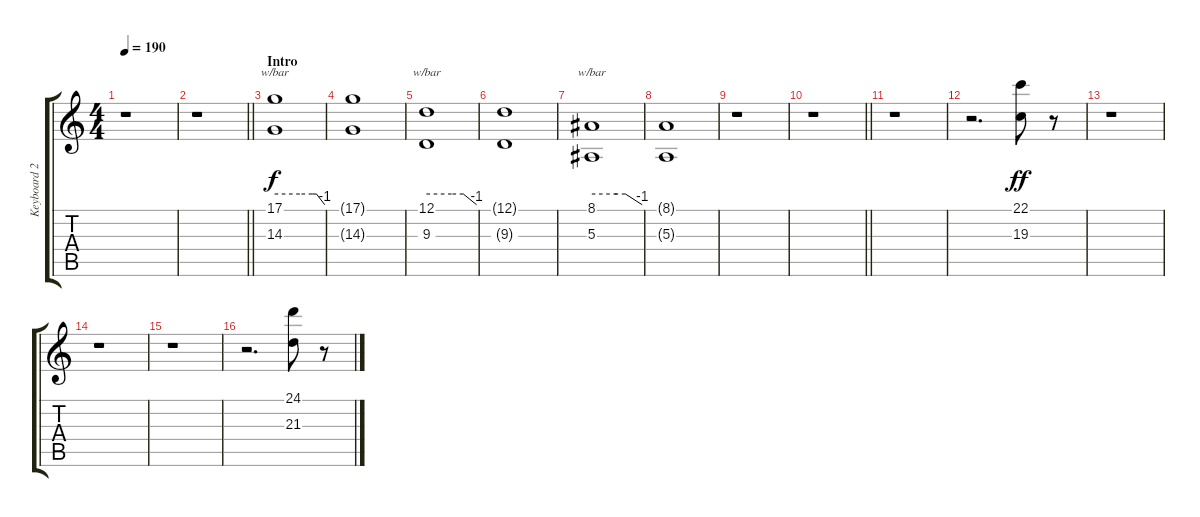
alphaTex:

\track ("Keyboard 2" "Keyboard 2") {instrument stringensemble1}
\staff {score tabs}
\tuning (D4 A3 F3 C3 G2 D2) {hide}
\ts (4 4)
\tempo 190
\clef g2
\ks c
r.1{dy f instrument stringensemble1} |
\barLineRight lightlight
r.1 |
\section ("" "Intro")
(17.1 14.3).1{tbe (custom default 0 0 30 0 45 0 50 0 60 -4)} |
(17.1{t} 14.3{t}).1 |
(12.1 9.3).1{tbe (custom default 0 0 30 0 44 0 60 -4)} |
(12.1{t} 9.3{t}).1 |
(8.1 5.3).1{tbe (custom default 0 0 30 0 40 0 60 -4)} |
(8.1{t} 5.3{t}).1 |
r.1 |
\barLineRight lightlight
r.1 |
r.1 |
r.2{d} (22.1 19.3).8{dy ff} r.8 |
r.1 |
r.1 |
r.1 |
r.2{d} (24.1 21.3).8 r.8
